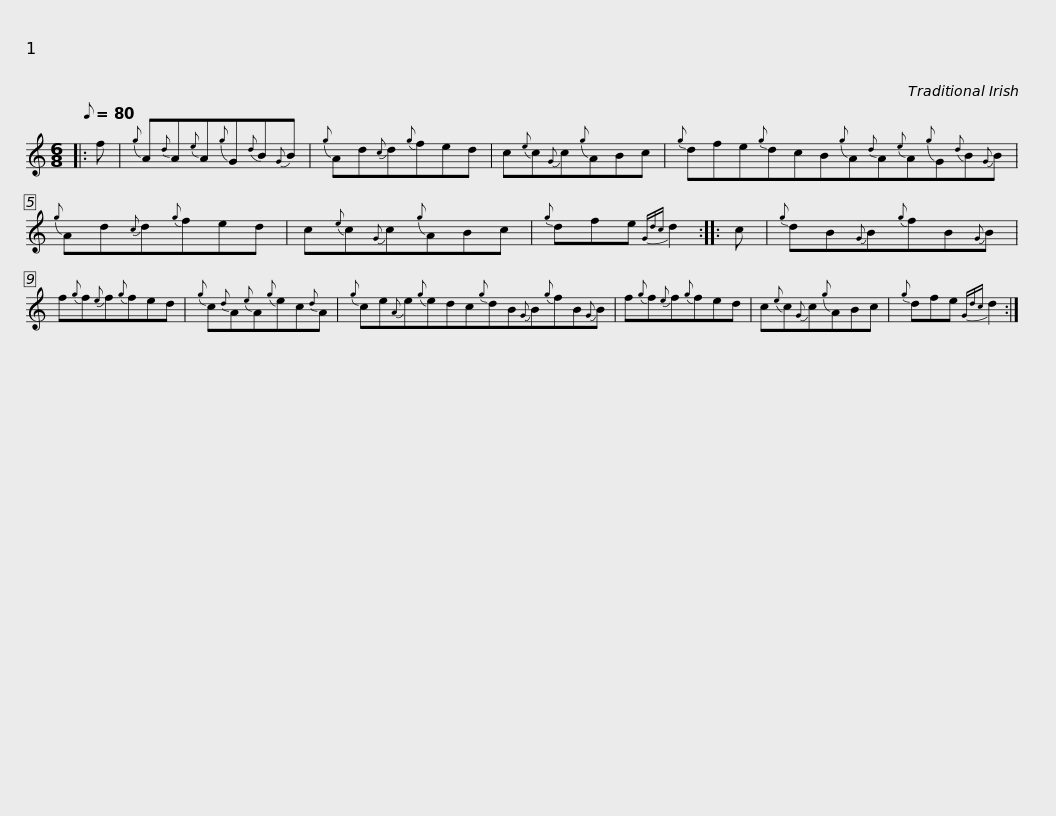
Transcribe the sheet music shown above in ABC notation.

X:1
L:1/8
Q:1/8=80
M:6/8
I:linebreak $
K:C
V:1 treble
V:1
|: f |{g} A{d}A{e}A{g}G{d}B{G}B |{g} Ad{c}d{g}fed | c{e}c{G}c{g}ABc |${g} dfe{g}dcB{g}A{d}A{e}A{g}G{d}B{G}B | %5
{g} Ad{c}d{g}fed | c{e}c{G}c{g}ABc |{g} dfe{Gdc} d2 ::$ c |{g} dB{G}B{g}fB{G}B | %10
 f{g}f{e}f{g}fed |{g} c{d}A{e}A{g}ec{d}A |${g} ce{A}e{g}edc{g}dB{G}B{g}fB{G}B | f{g}f{e}f{g}fed | c{e}c{G}c{g}ABc | %15
{g} dfe{Gdc} d2 :| %16
